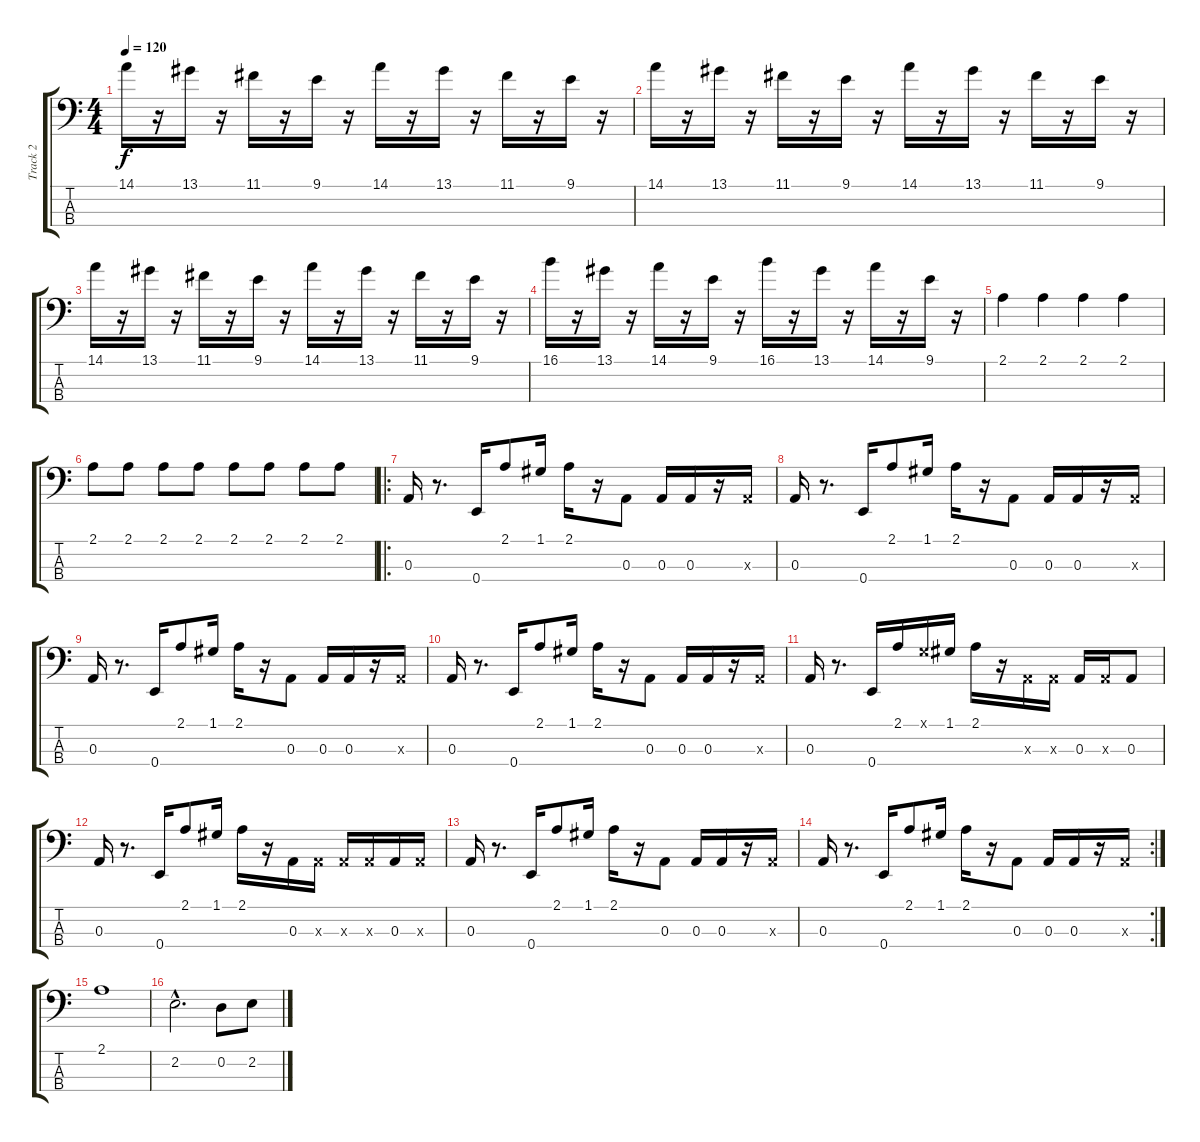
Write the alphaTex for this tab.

\track ("Track 2" "Track 2") {instrument electricbassfinger}
\staff {score tabs}
\tuning (G2 D2 A1 E1) {hide}
\ts (4 4)
\tempo 120
\clef f4
\ks c
14.1.16{dy f} r.16 13.1.16 r.16 11.1.16 r.16 9.1.16 r.16 14.1.16 r.16 13.1.16 r.16 11.1.16 r.16 9.1.16 r.16 |
14.1.16 r.16 13.1.16 r.16 11.1.16 r.16 9.1.16 r.16 14.1.16 r.16 13.1.16 r.16 11.1.16 r.16 9.1.16 r.16 |
14.1.16 r.16 13.1.16 r.16 11.1.16 r.16 9.1.16 r.16 14.1.16 r.16 13.1.16 r.16 11.1.16 r.16 9.1.16 r.16 |
16.1.16 r.16 13.1.16 r.16 14.1.16 r.16 9.1.16 r.16 16.1.16 r.16 13.1.16 r.16 14.1.16 r.16 9.1.16 r.16 |
2.1.4 2.1.4 2.1.4 2.1.4 |
2.1.8 2.1.8 2.1.8 2.1.8 2.1.8 2.1.8 2.1.8 2.1.8 |
\ro
0.3.16{volume 15 instrument slapbass1} r.8{d} 0.4.16 2.1.8 1.1.16 2.1.16 r.16 0.3.8 0.3.16 0.3.16 r.16 0.3{x}.16 |
0.3.16 r.8{d} 0.4.16 2.1.8 1.1.16 2.1.16 r.16 0.3.8 0.3.16 0.3.16 r.16 0.3{x}.16 |
0.3.16 r.8{d} 0.4.16 2.1.8 1.1.16 2.1.16 r.16 0.3.8 0.3.16 0.3.16 r.16 0.3{x}.16 |
0.3.16 r.8{d} 0.4.16 2.1.8 1.1.16 2.1.16 r.16 0.3.8 0.3.16 0.3.16 r.16 0.3{x}.16 |
0.3.16 r.8{d} 0.4.16 2.1.16 0.1{x}.16 1.1.16 2.1.16 r.16 0.3{x}.16 0.3{x}.16 0.3.16 0.3{x}.16 0.3.8 |
0.3.16 r.8{d} 0.4.16 2.1.8 1.1.16 2.1.16 r.16 0.3.16 0.3{x}.16 0.3{x}.16 0.3{x}.16 0.3.16 0.3{x}.16 |
0.3.16 r.8{d} 0.4.16 2.1.8 1.1.16 2.1.16 r.16 0.3.8 0.3.16 0.3.16 r.16 0.3{x}.16 |
\rc 2
0.3.16 r.8{d} 0.4.16 2.1.8 1.1.16 2.1.16 r.16 0.3.8 0.3.16 0.3.16 r.16 0.3{x}.16 |
2.1.1{volume 14 instrument electricbassfinger} |
2.2{hac}.2{d} 0.2.8 2.2.8
